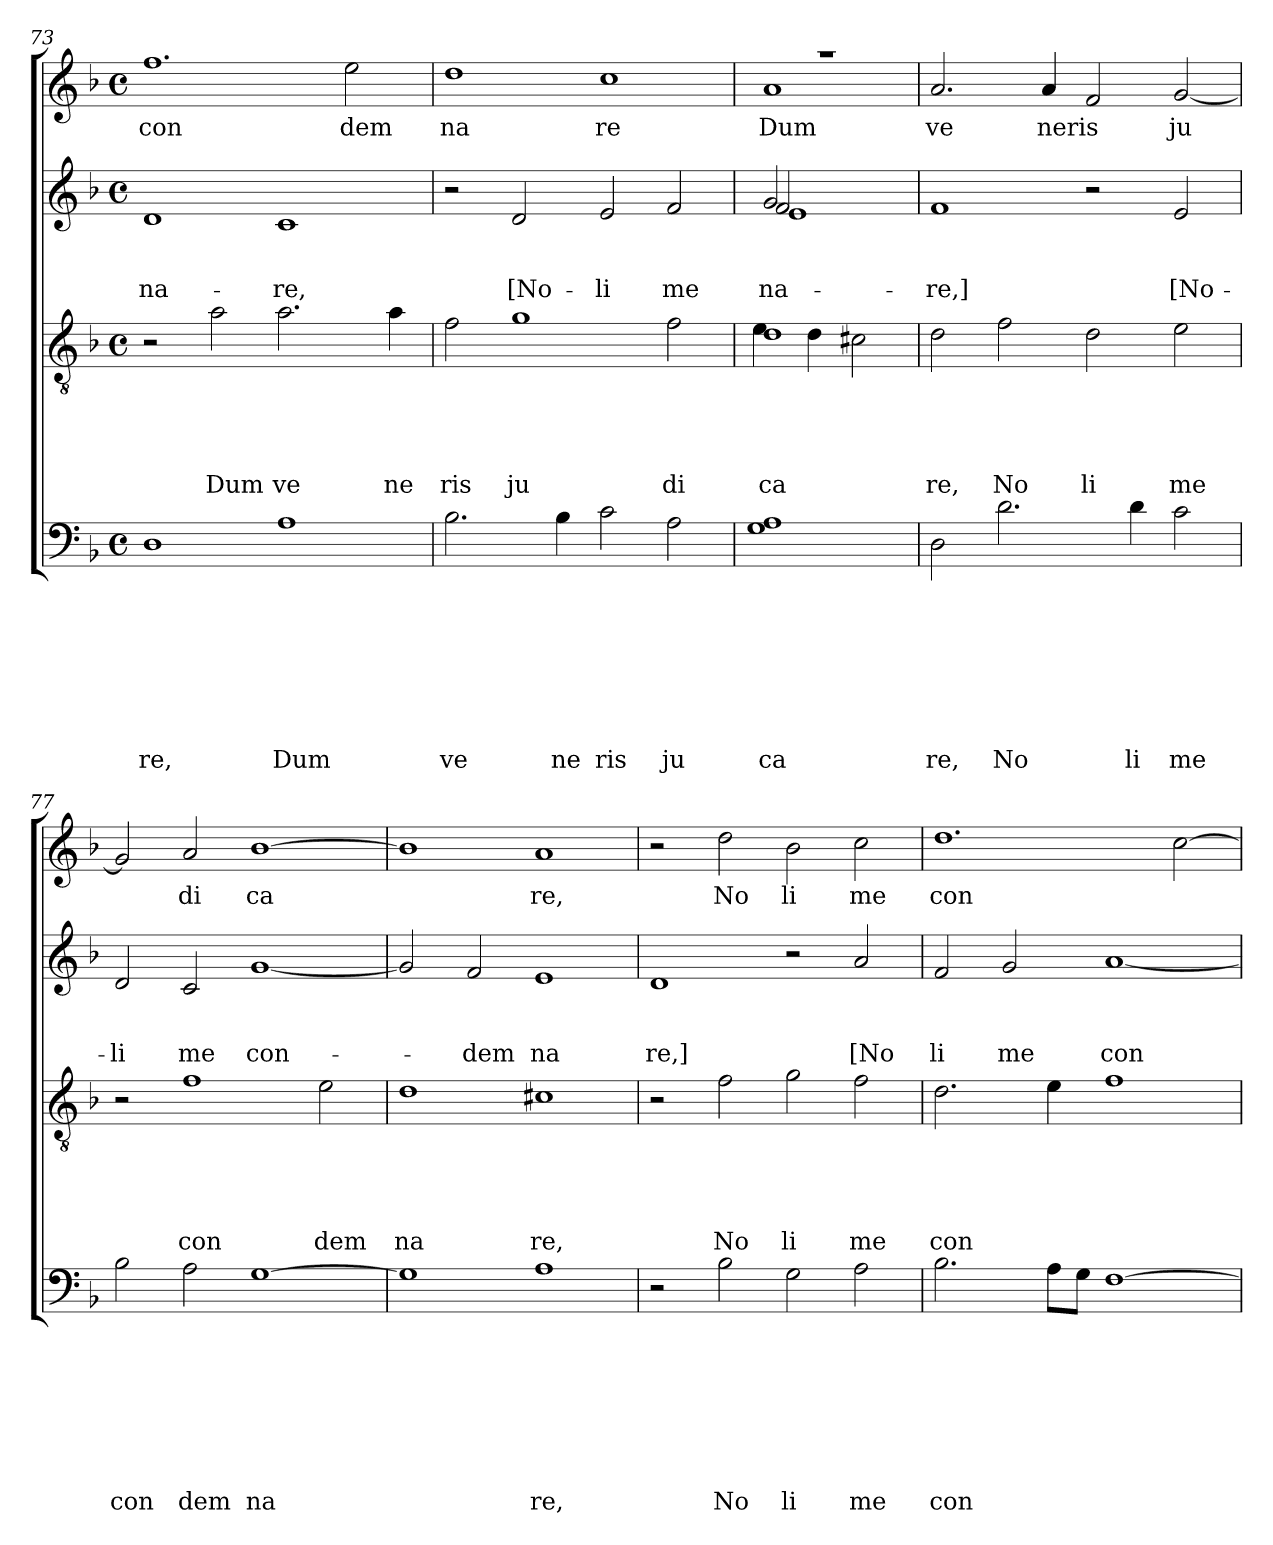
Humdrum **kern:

**kern	**text	**text	**text	**text	**text	**text	**text	**text	**kern	**text	**text	**text	**text	**text	**kern	**text	**text	**text	**kern	**text
*part4	*part4	*part4	*part4	*part4	*part4	*part4	*part4	*part4	*part3	*part3	*part3	*part3	*part3	*part3	*part2	*part2	*part2	*part2	*part1	*part1
*staff4	*staff4	*staff4	*staff4	*staff4	*staff4	*staff4	*staff4	*staff4	*staff3	*staff3	*staff3	*staff3	*staff3	*staff3	*staff2	*staff2	*staff2	*staff2	*staff1	*staff1
!!LO:PB:g=z
*clefF4	*	*	*	*	*	*	*	*	*clefGv2	*	*	*	*	*	*clefG2	*	*	*	*clefG2	*
*k[b-]	*	*	*	*	*	*	*	*	*k[b-]	*	*	*	*	*	*k[b-]	*	*	*	*k[b-]	*
*F:	*	*	*	*	*	*	*	*	*F:	*	*	*	*	*	*F:	*	*	*	*F:	*
*M4/4	*	*	*	*	*	*	*	*	*M4/4	*	*	*	*	*	*M4/4	*	*	*	*M4/4	*
*met(c)	*	*	*	*	*	*	*	*	*met(c)	*	*	*	*	*	*met(c)	*	*	*	*met(c)	*
=73	=73	=73	=73	=73	=73	=73	=73	=73	=73	=73	=73	=73	=73	=73	=73	=73	=73	=73	=73	=73
!	!	!	!	!	!	!	!	!LO:LY:b	!	!	!	!	!	!	!	!	!	!LO:LY:b	!	!LO:LY:b
1D	.	.	.	.	.	.	.	re,	2r	.	.	.	.	.	1d	.	.	na-	1.ff	con
!	!	!	!	!	!	!	!	!	!	!	!	!	!	!LO:LY:b	!	!	!	!	!	!
.	.	.	.	.	.	.	.	.	2a\	.	.	.	.	Dum	.	.	.	.	.	.
!	!	!	!	!	!	!	!	!LO:LY:b	!	!	!	!	!	!LO:LY:b	!	!	!	!LO:LY:b	!	!
1A	.	.	.	.	.	.	.	Dum	2.a\	.	.	.	.	ve	1c	.	.	-re,	.	.
!	!	!	!	!	!	!	!	!	!	!	!	!	!	!	!	!	!	!	!	!LO:LY:b
.	.	.	.	.	.	.	.	.	.	.	.	.	.	.	.	.	.	.	2ee\	dem
!	!	!	!	!	!	!	!	!	!	!	!	!	!	!LO:LY:b	!	!	!	!	!	!
.	.	.	.	.	.	.	.	.	4a\	.	.	.	.	ne	.	.	.	.	.	.
=74	=74	=74	=74	=74	=74	=74	=74	=74	=74	=74	=74	=74	=74	=74	=74	=74	=74	=74	=74	=74
!	!	!	!	!	!	!	!	!LO:LY:b	!	!	!	!	!	!LO:LY:b	!	!	!	!	!	!LO:LY:b
2.B-\	.	.	.	.	.	.	.	ve	2f\	.	.	.	.	ris	2r	.	.	.	1dd	na
!	!	!	!	!	!	!	!	!	!	!	!	!	!	!LO:LY:b	!	!	!	!LO:LY:b	!	!
.	.	.	.	.	.	.	.	.	1g	.	.	.	.	ju	2d/	.	.	[No-	.	.
!	!	!	!	!	!	!	!	!LO:LY:b	!	!	!	!	!	!	!	!	!	!	!	!
4B-\	.	.	.	.	.	.	.	ne	.	.	.	.	.	.	.	.	.	.	.	.
!	!	!	!	!	!	!	!	!LO:LY:b	!	!	!	!	!	!	!	!	!	!LO:LY:b	!	!LO:LY:b
2c\	.	.	.	.	.	.	.	ris	.	.	.	.	.	.	2e/	.	.	-li	1cc	re
!	!	!	!	!	!	!	!	!LO:LY:b	!	!	!	!	!	!LO:LY:b	!	!	!	!LO:LY:b	!	!
2A\	.	.	.	.	.	.	.	ju	2f\	.	.	.	.	di	2f/	.	.	me	.	.
=75	=75	=75	=75	=75	=75	=75	=75	=75	=75	=75	=75	=75	=75	=75	=75	=75	=75	=75	=75	=75
!	!	!	!	!	!	!	!	!LO:LY:b	!	!	!	!	!	!LO:LY:b	!	!	!	!LO:LY:b	!	!
*	*	*	*	*	*	*	*	*	*^	*	*	*	*	*	*^	*	*	*	*	*
!	!	!	!	!	!	!	!	!	!	!	!	!	!	!	!	!	!	!	!	!LO:LY:b	!	!
*	*	*	*	*	*	*	*	*	*	*	*	*	*	*	*	*	*^	*	*	*	*	*
!	!	!	!	!	!	!	!	!	!	!	!	!	!	!	!	!	!	!	!	!	!LO:LY:b	!	!LO:LY:b
*	*	*	*	*	*	*	*	*	*	*	*	*	*	*	*	*	*	*	*	*	*	*^	*
1G 1A	.	.	.	.	.	.	.	ca	1d	4e\	.	.	.	.	ca	2g/	2f/	1e	.	.	-na-	1raa	1a	Dum
.	.	.	.	.	.	.	.	.	.	4d\	.	.	.	.	.	.	.	.	.	.	.	.	.	.
.	.	.	.	.	.	.	.	.	.	2c#X\	.	.	.	.	.	2ryy	2ryy	.	.	.	.	.	.	.
*	*	*	*	*	*	*	*	*	*	*	*	*	*	*	*	*	*v	*v	*	*	*	*	*	*
*	*	*	*	*	*	*	*	*	*	*	*	*	*	*	*	*	*	*	*	*	*v	*v	*
=76	=76	=76	=76	=76	=76	=76	=76	=76	=76	=76	=76	=76	=76	=76	=76	=76	=76	=76	=76	=76	=76	=76
!	!	!	!	!	!	!	!	!LO:LY:b	!	!	!	!	!	!	!LO:LY:b	!	!	!	!	!LO:LY:b	!	!LO:LY:b
*	*	*	*	*	*	*	*	*	*v	*v	*	*	*	*	*	*	*	*	*	*	*	*
*	*	*	*	*	*	*	*	*	*	*	*	*	*	*	*v	*v	*	*	*	*	*
2D\	.	.	.	.	.	.	.	re,	2d\	.	.	.	.	re,	1f	.	.	-re,]	2.a/	ve
!	!	!	!	!	!	!	!	!LO:LY:b	!	!	!	!	!	!LO:LY:b	!	!	!	!	!	!
2.d\	.	.	.	.	.	.	.	No	2f\	.	.	.	.	No	.	.	.	.	.	.
!	!	!	!	!	!	!	!	!	!	!	!	!	!	!	!	!	!	!	!	!LO:LY:b
.	.	.	.	.	.	.	.	.	.	.	.	.	.	.	.	.	.	.	4a/	neris
!	!	!	!	!	!	!	!	!	!	!	!	!	!	!LO:LY:b	!	!	!	!	!	!
.	.	.	.	.	.	.	.	.	2d\	.	.	.	.	li	2r	.	.	.	2f/	.
!	!	!	!	!	!	!	!	!LO:LY:b	!	!	!	!	!	!	!	!	!	!	!	!
4d\	.	.	.	.	.	.	.	li	.	.	.	.	.	.	.	.	.	.	.	.
!	!	!	!	!	!	!	!	!LO:LY:b	!	!	!	!	!	!LO:LY:b	!	!	!	!LO:LY:b	!	!LO:LY:b
2c\	.	.	.	.	.	.	.	me	2e\	.	.	.	.	me	2e/	.	.	[No-	[<2g/	ju
=77	=77	=77	=77	=77	=77	=77	=77	=77	=77	=77	=77	=77	=77	=77	=77	=77	=77	=77	=77	=77
!	!	!	!	!	!	!	!	!LO:LY:b	!	!	!	!	!	!	!	!	!	!LO:LY:b	!	!
2B-\	.	.	.	.	.	.	.	con	2r	.	.	.	.	.	2d/	.	.	-li	2g/]	.
!	!	!	!	!	!	!	!	!LO:LY:b	!	!	!	!	!	!LO:LY:b	!	!	!	!LO:LY:b	!	!LO:LY:b
2A\	.	.	.	.	.	.	.	dem	1f	.	.	.	.	con	2c/	.	.	me	2a/	di
!	!	!	!	!	!	!	!	!LO:LY:b	!	!	!	!	!	!	!	!	!	!LO:LY:b	!	!LO:LY:b
[<1G	.	.	.	.	.	.	.	na	.	.	.	.	.	.	[<1g	.	.	con-	[<1b-	ca
!	!	!	!	!	!	!	!	!	!	!	!	!	!	!LO:LY:b	!	!	!	!	!	!
.	.	.	.	.	.	.	.	.	2e\	.	.	.	.	dem	.	.	.	.	.	.
!!LO:LB:g=z
=78	=78	=78	=78	=78	=78	=78	=78	=78	=78	=78	=78	=78	=78	=78	=78	=78	=78	=78	=78	=78
!	!	!	!	!	!	!	!	!	!	!	!	!	!	!LO:LY:b	!	!	!	!	!	!
1G]	.	.	.	.	.	.	.	.	1d	.	.	.	.	na	2g/]	.	.	.	1b-]	.
!	!	!	!	!	!	!	!	!	!	!	!	!	!	!	!	!	!	!LO:LY:b	!	!
.	.	.	.	.	.	.	.	.	.	.	.	.	.	.	2f/	.	.	-dem	.	.
!	!	!	!	!	!	!	!	!LO:LY:b	!	!	!	!	!	!LO:LY:b	!	!	!	!LO:LY:b	!	!LO:LY:b
1A	.	.	.	.	.	.	.	re,	1c#X	.	.	.	.	re,	1e	.	.	na	1a	re,
=79	=79	=79	=79	=79	=79	=79	=79	=79	=79	=79	=79	=79	=79	=79	=79	=79	=79	=79	=79	=79
!	!	!	!	!	!	!	!	!	!	!	!	!	!	!	!	!	!	!LO:LY:b	!	!
2r	.	.	.	.	.	.	.	.	2r	.	.	.	.	.	1d	.	.	re,]	2r	.
!	!	!	!	!	!	!	!	!LO:LY:b	!	!	!	!	!	!LO:LY:b	!	!	!	!	!	!LO:LY:b
2B-\	.	.	.	.	.	.	.	No	2f\	.	.	.	.	No	.	.	.	.	2dd\	No
!	!	!	!	!	!	!	!	!LO:LY:b	!	!	!	!	!	!LO:LY:b	!	!	!	!	!	!LO:LY:b
2G\	.	.	.	.	.	.	.	li	2g\	.	.	.	.	li	2r	.	.	.	2b-\	li
!	!	!	!	!	!	!	!	!LO:LY:b	!	!	!	!	!	!LO:LY:b	!	!	!	!LO:LY:b	!	!LO:LY:b
2A\	.	.	.	.	.	.	.	me	2f\	.	.	.	.	me	2a/	.	.	[No	2cc\	me
=80	=80	=80	=80	=80	=80	=80	=80	=80	=80	=80	=80	=80	=80	=80	=80	=80	=80	=80	=80	=80
!	!	!	!	!	!	!	!	!LO:LY:b	!	!	!	!	!	!LO:LY:b	!	!	!	!LO:LY:b	!	!LO:LY:b
2.B-\	.	.	.	.	.	.	.	con	2.d\	.	.	.	.	con	2f/	.	.	li	1.dd	con
!	!	!	!	!	!	!	!	!	!	!	!	!	!	!	!	!	!	!LO:LY:b	!	!
.	.	.	.	.	.	.	.	.	.	.	.	.	.	.	2g/	.	.	me	.	.
8A\L	.	.	.	.	.	.	.	.	4e\	.	.	.	.	.	.	.	.	.	.	.
8G\J	.	.	.	.	.	.	.	.	.	.	.	.	.	.	.	.	.	.	.	.
!	!	!	!	!	!	!	!	!	!	!	!	!	!	!	!	!	!	!LO:LY:b	!	!
[>1F	.	.	.	.	.	.	.	.	1f	.	.	.	.	.	[<1a	.	.	con	.	.
.	.	.	.	.	.	.	.	.	.	.	.	.	.	.	.	.	.	.	[>2cc\	.
=	=	=	=	=	=	=	=	=	=	=	=	=	=	=	=	=	=	=	=	=
*-	*-	*-	*-	*-	*-	*-	*-	*-	*-	*-	*-	*-	*-	*-	*-	*-	*-	*-	*-	*-
